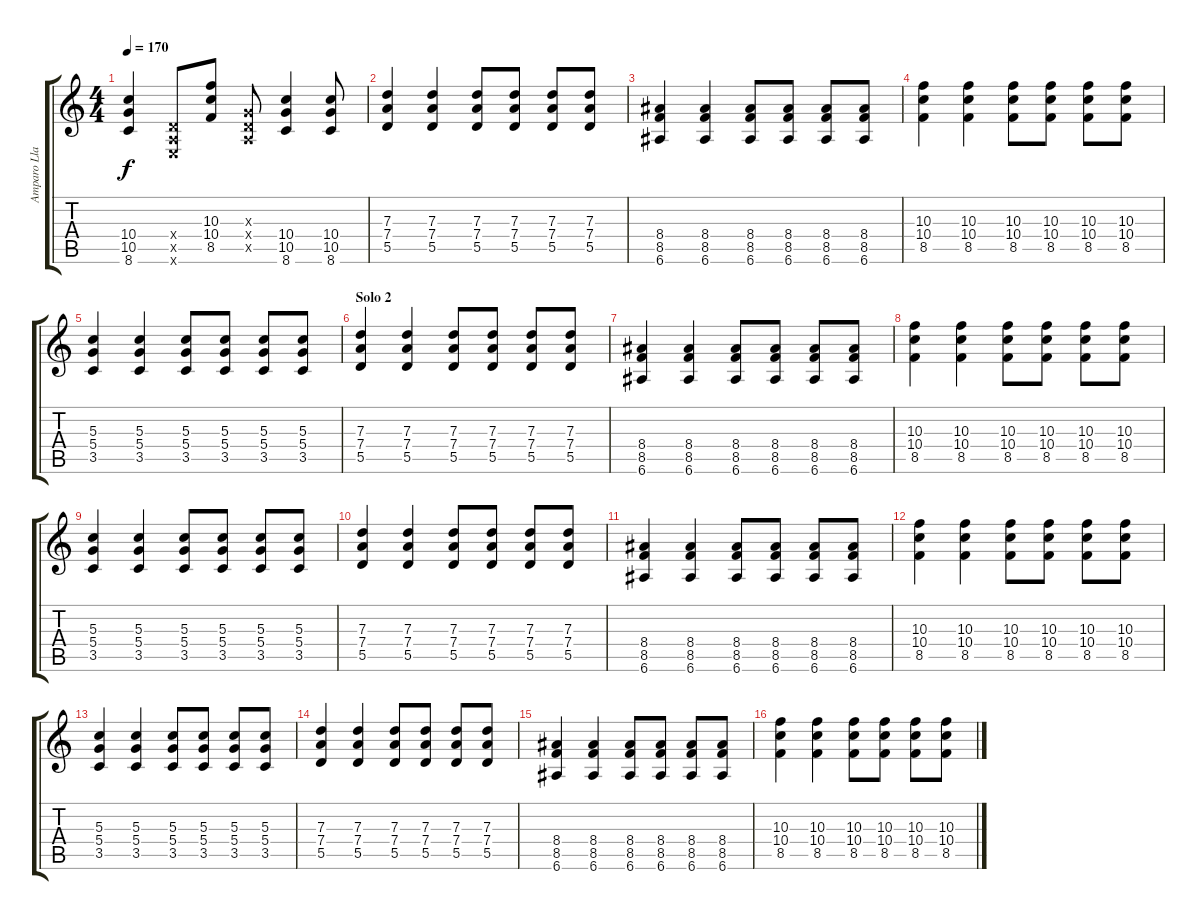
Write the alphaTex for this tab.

\track ("Amparo Llanos (Guitarra)" "Amparo Lla") {instrument distortionguitar}
\staff {score tabs}
\tuning (E4 B3 G3 D3 A2 E2) {hide}
\ts (4 4)
\tempo 170
\clef g2
\ks c
(10.4 10.5 8.6).4{dy f} (0.4{x} 0.5{x} 0.6{x}).8 (10.3 10.4 8.5).8 (0.3{x} 0.4{x} 0.5{x}).8 (10.4 10.5 8.6).4 (10.4 10.5 8.6).8 |
(7.3 7.4 5.5).4 (7.3 7.4 5.5).4 (7.3 7.4 5.5).8 (7.3 7.4 5.5).8 (7.3 7.4 5.5).8 (7.3 7.4 5.5).8 |
(8.4 8.5 6.6).4 (8.4 8.5 6.6).4 (8.4 8.5 6.6).8 (8.4 8.5 6.6).8 (8.4 8.5 6.6).8 (8.4 8.5 6.6).8 |
(10.3 10.4 8.5).4 (10.3 10.4 8.5).4 (10.3 10.4 8.5).8 (10.3 10.4 8.5).8 (10.3 10.4 8.5).8 (10.3 10.4 8.5).8 |
(5.3 5.4 3.5).4 (5.3 5.4 3.5).4 (5.3 5.4 3.5).8 (5.3 5.4 3.5).8 (5.3 5.4 3.5).8 (5.3 5.4 3.5).8 |
\section ("" "Solo 2")
(7.3 7.4 5.5).4 (7.3 7.4 5.5).4 (7.3 7.4 5.5).8 (7.3 7.4 5.5).8 (7.3 7.4 5.5).8 (7.3 7.4 5.5).8 |
(8.4 8.5 6.6).4 (8.4 8.5 6.6).4 (8.4 8.5 6.6).8 (8.4 8.5 6.6).8 (8.4 8.5 6.6).8 (8.4 8.5 6.6).8 |
(10.3 10.4 8.5).4 (10.3 10.4 8.5).4 (10.3 10.4 8.5).8 (10.3 10.4 8.5).8 (10.3 10.4 8.5).8 (10.3 10.4 8.5).8 |
(5.3 5.4 3.5).4 (5.3 5.4 3.5).4 (5.3 5.4 3.5).8 (5.3 5.4 3.5).8 (5.3 5.4 3.5).8 (5.3 5.4 3.5).8 |
(7.3 7.4 5.5).4 (7.3 7.4 5.5).4 (7.3 7.4 5.5).8 (7.3 7.4 5.5).8 (7.3 7.4 5.5).8 (7.3 7.4 5.5).8 |
(8.4 8.5 6.6).4 (8.4 8.5 6.6).4 (8.4 8.5 6.6).8 (8.4 8.5 6.6).8 (8.4 8.5 6.6).8 (8.4 8.5 6.6).8 |
(10.3 10.4 8.5).4 (10.3 10.4 8.5).4 (10.3 10.4 8.5).8 (10.3 10.4 8.5).8 (10.3 10.4 8.5).8 (10.3 10.4 8.5).8 |
(5.3 5.4 3.5).4 (5.3 5.4 3.5).4 (5.3 5.4 3.5).8 (5.3 5.4 3.5).8 (5.3 5.4 3.5).8 (5.3 5.4 3.5).8 |
(7.3 7.4 5.5).4 (7.3 7.4 5.5).4 (7.3 7.4 5.5).8 (7.3 7.4 5.5).8 (7.3 7.4 5.5).8 (7.3 7.4 5.5).8 |
(8.4 8.5 6.6).4 (8.4 8.5 6.6).4 (8.4 8.5 6.6).8 (8.4 8.5 6.6).8 (8.4 8.5 6.6).8 (8.4 8.5 6.6).8 |
(10.3 10.4 8.5).4 (10.3 10.4 8.5).4 (10.3 10.4 8.5).8 (10.3 10.4 8.5).8 (10.3 10.4 8.5).8 (10.3 10.4 8.5).8
